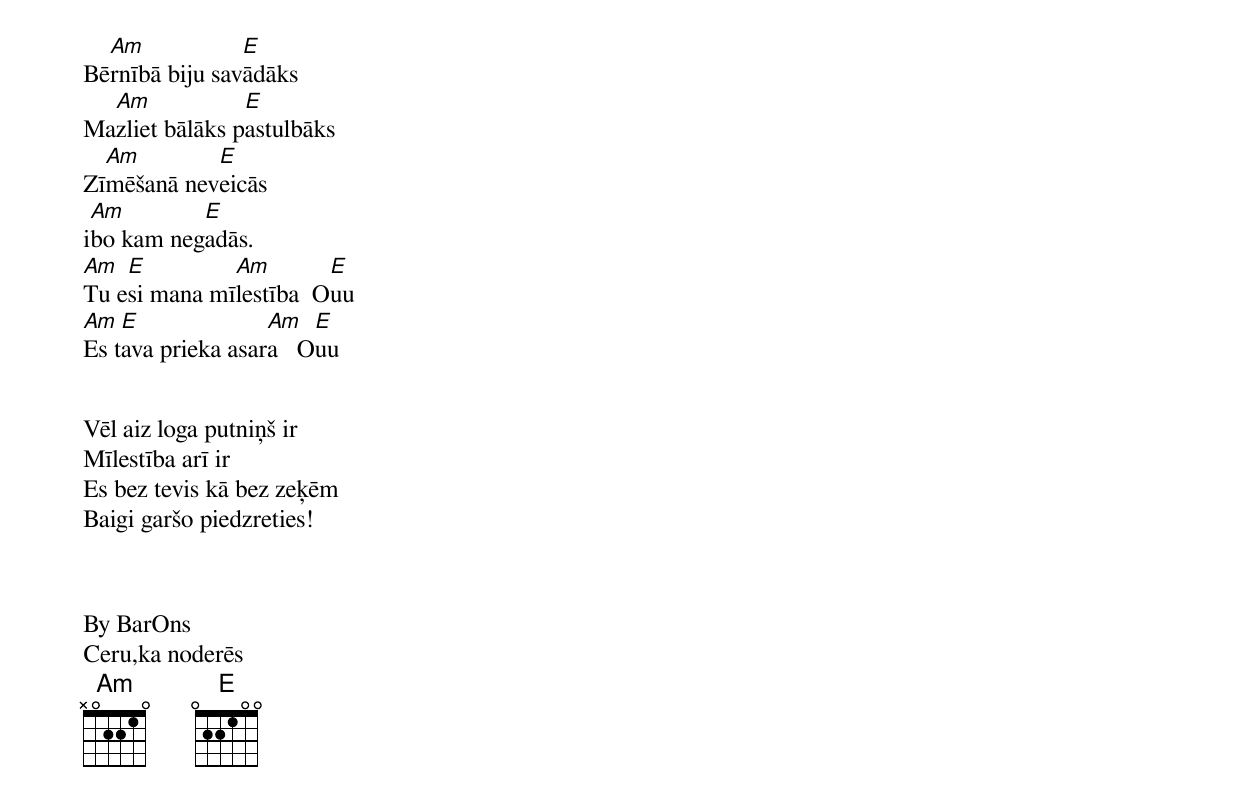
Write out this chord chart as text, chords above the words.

  Am            E
Bērnībā biju savādāks
  Am            E
Mazliet bālāks pastulbāks
  Am        E
Zīmēšanā neveicās
 Am        E
ibo kam negadās.
Am  E         Am        E
Tu esi mana mīlestība  Ouu
Am  E              Am   E
Es tava prieka asara   Ouu


Vēl aiz loga putniņš ir
Mīlestība arī ir
Es bez tevis kā bez zeķēm
Baigi garšo piedzreties!



By BarOns
Ceru,ka noderēs
